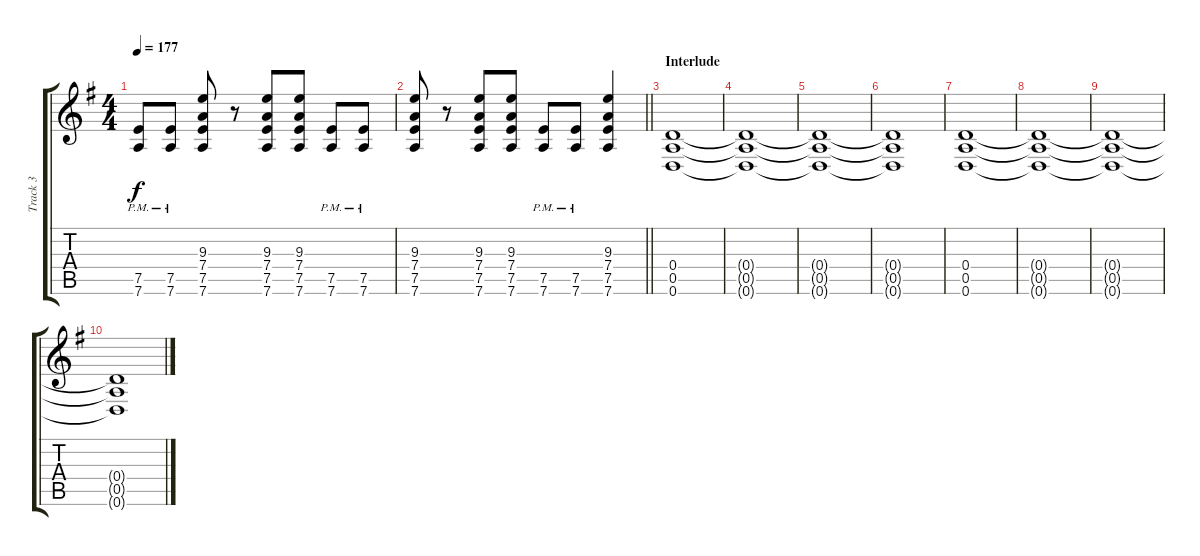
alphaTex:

\track ("Track 3" "Track 3") {instrument distortionguitar}
\staff {score tabs}
\tuning (E4 B3 G3 D3 A2 D2) {hide}
\ts (4 4)
\tempo 177
\clef g2
\ks g
(7.5{pm} 7.6{pm}).8{dy f} (7.5{pm} 7.6{pm}).8 (9.3 7.4 7.5 7.6).8 r.8 (9.3 7.4 7.5 7.6).8 (9.3 7.4 7.5 7.6).8 (7.5{pm} 7.6{pm}).8 (7.5{pm} 7.6{pm}).8 |
\barLineRight lightlight
(9.3 7.4 7.5 7.6).8 r.8 (9.3 7.4 7.5 7.6).8 (9.3 7.4 7.5 7.6).8 (7.5{pm} 7.6{pm}).8 (7.5{pm} 7.6{pm}).8 (9.3 7.4 7.5 7.6).4 |
\section ("" "Interlude")
(0.4 0.5 0.6).1 |
(0.4{t} 0.5{t} 0.6{t}).1 |
(0.4{t} 0.5{t} 0.6{t}).1 |
(0.4{t} 0.5{t} 0.6{t}).1 |
(0.4 0.5 0.6).1 |
(0.4{t} 0.5{t} 0.6{t}).1 |
(0.4{t} 0.5{t} 0.6{t}).1 |
(0.4{t} 0.5{t} 0.6{t}).1
